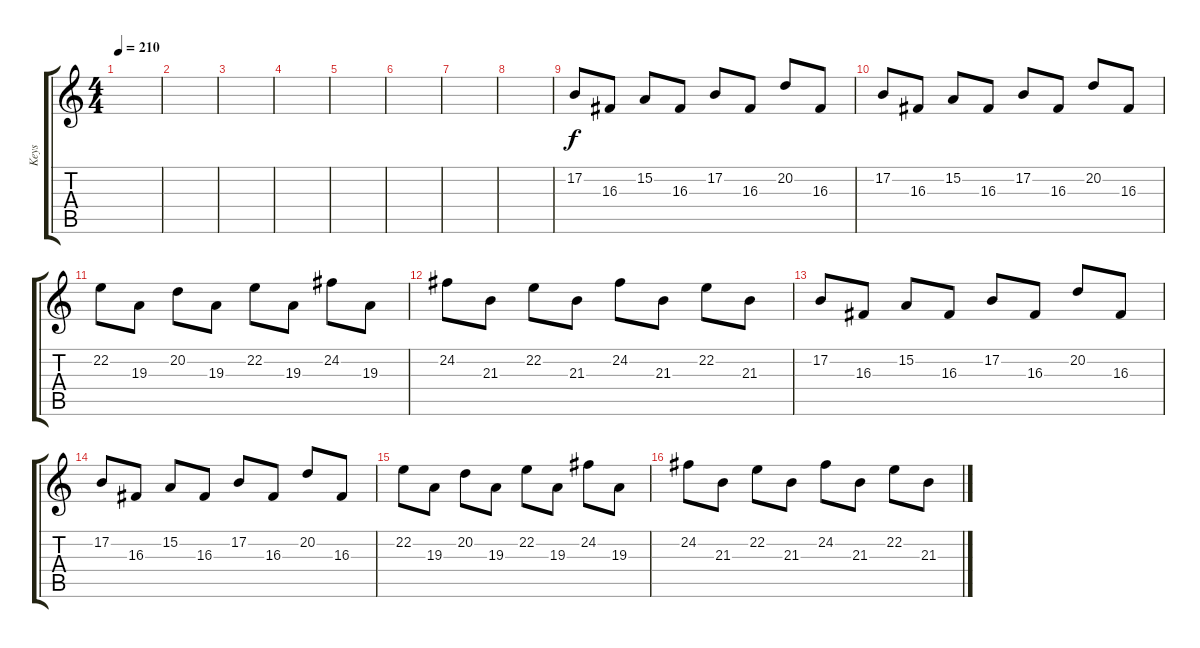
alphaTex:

\track ("Keys" "Keys") {instrument lead2sawtooth}
\staff {score tabs}
\tuning (B3 Gb3 D3 A2 E2 B1) {hide}
\ts (4 4)
\tempo 210
\clef g2
\ks c
|
|
|
|
|
|
|
|
17.2.8 16.3.8 15.2.8 16.3.8 17.2.8 16.3.8 20.2.8 16.3.8 |
17.2.8 16.3.8 15.2.8 16.3.8 17.2.8 16.3.8 20.2.8 16.3.8 |
22.2.8 19.3.8 20.2.8 19.3.8 22.2.8 19.3.8 24.2.8 19.3.8 |
24.2.8 21.3.8 22.2.8 21.3.8 24.2.8 21.3.8 22.2.8 21.3.8 |
17.2.8 16.3.8 15.2.8 16.3.8 17.2.8 16.3.8 20.2.8 16.3.8 |
17.2.8 16.3.8 15.2.8 16.3.8 17.2.8 16.3.8 20.2.8 16.3.8 |
22.2.8 19.3.8 20.2.8 19.3.8 22.2.8 19.3.8 24.2.8 19.3.8 |
24.2.8 21.3.8 22.2.8 21.3.8 24.2.8 21.3.8 22.2.8 21.3.8
